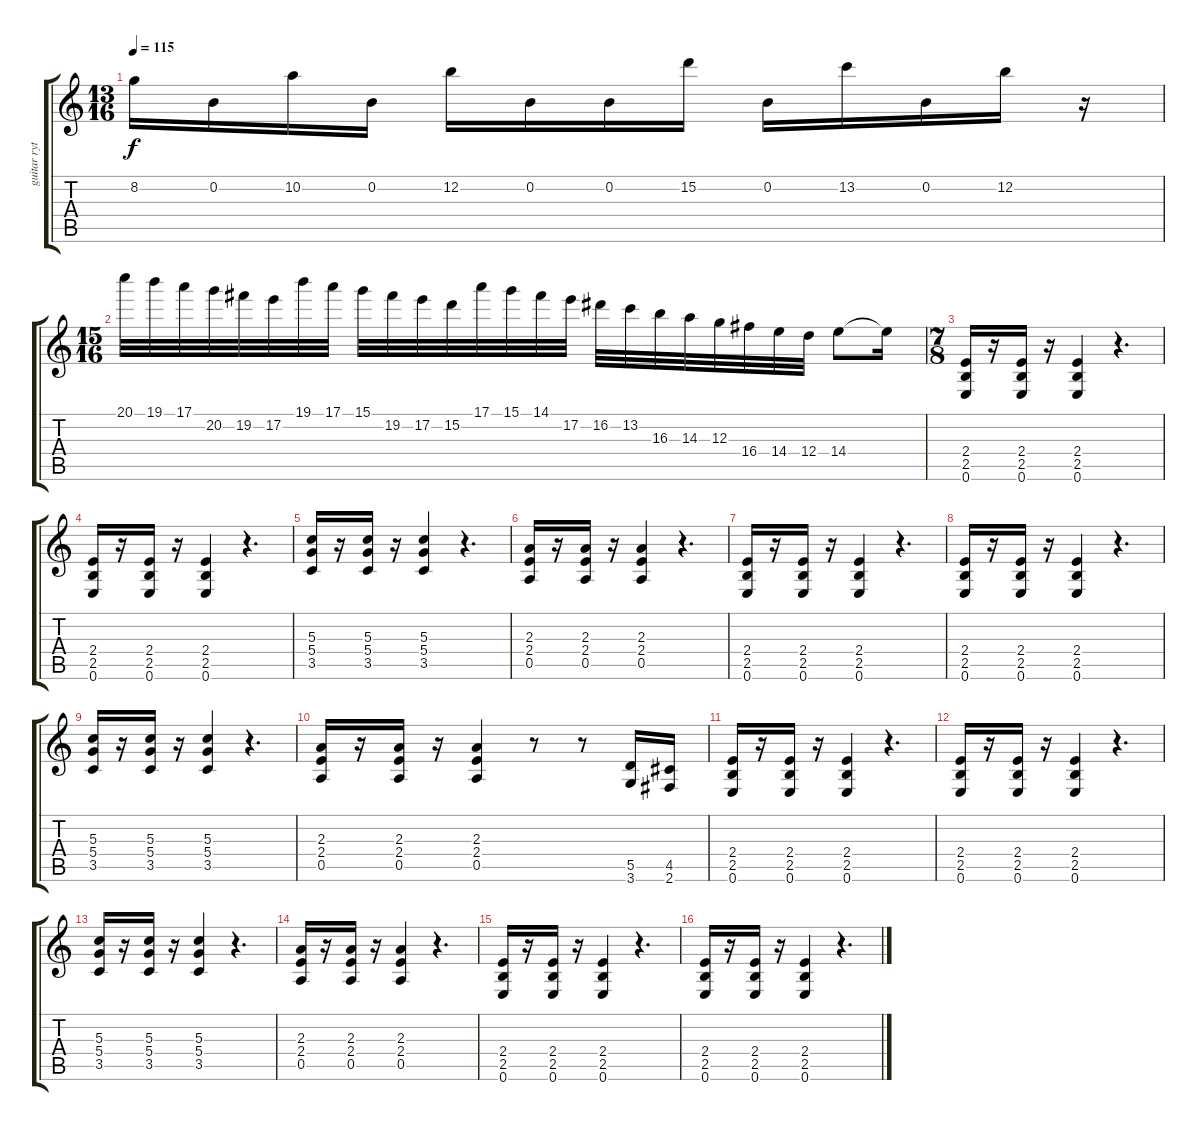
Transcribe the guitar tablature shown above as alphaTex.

\track ("guitar rythm" "guitar ryt") {instrument distortionguitar}
\staff {score tabs}
\tuning (E4 B3 G3 D3 A2 E2) {hide}
\ts (13 16)
\tempo 115
\clef g2
\ks c
8.2.16{dy f} 0.2.16 10.2.16 0.2.16 12.2.16 0.2.16 0.2.16 15.2.16 0.2.16 13.2.16 0.2.16 12.2.16 r.16 |
\ts (15 16)
20.1.32 19.1.32 17.1.32 20.2.32 19.2.32 17.2.32 19.1.32 17.1.32 15.1.32 19.2.32 17.2.32 15.2.32 17.1.32 15.1.32 14.1.32 17.2.32 16.2.32 13.2.32 16.3.32 14.3.32 12.3.32 16.4.32 14.4.32 12.4.32 14.4.8 14.4{t}.16 |
\ts (7 8)
(2.4 2.5 0.6).16 r.16 (2.4 2.5 0.6).16 r.16 (2.4 2.5 0.6).4 r.4{d} |
(2.4 2.5 0.6).16 r.16 (2.4 2.5 0.6).16 r.16 (2.4 2.5 0.6).4 r.4{d} |
(5.3 5.4 3.5).16 r.16 (5.3 5.4 3.5).16 r.16 (5.3 5.4 3.5).4 r.4{d} |
(2.3 2.4 0.5).16 r.16 (2.3 2.4 0.5).16 r.16 (2.3 2.4 0.5).4 r.4{d} |
(2.4 2.5 0.6).16 r.16 (2.4 2.5 0.6).16 r.16 (2.4 2.5 0.6).4 r.4{d} |
(2.4 2.5 0.6).16 r.16 (2.4 2.5 0.6).16 r.16 (2.4 2.5 0.6).4 r.4{d} |
(5.3 5.4 3.5).16 r.16 (5.3 5.4 3.5).16 r.16 (5.3 5.4 3.5).4 r.4{d} |
(2.3 2.4 0.5).16 r.16 (2.3 2.4 0.5).16 r.16 (2.3 2.4 0.5).4 r.8 r.8 (5.5 3.6).16 (4.5 2.6).16 |
(2.4 2.5 0.6).16 r.16 (2.4 2.5 0.6).16 r.16 (2.4 2.5 0.6).4 r.4{d} |
(2.4 2.5 0.6).16 r.16 (2.4 2.5 0.6).16 r.16 (2.4 2.5 0.6).4 r.4{d} |
(5.3 5.4 3.5).16 r.16 (5.3 5.4 3.5).16 r.16 (5.3 5.4 3.5).4 r.4{d} |
(2.3 2.4 0.5).16 r.16 (2.3 2.4 0.5).16 r.16 (2.3 2.4 0.5).4 r.4{d} |
(2.4 2.5 0.6).16 r.16 (2.4 2.5 0.6).16 r.16 (2.4 2.5 0.6).4 r.4{d} |
(2.4 2.5 0.6).16 r.16 (2.4 2.5 0.6).16 r.16 (2.4 2.5 0.6).4 r.4{d}
